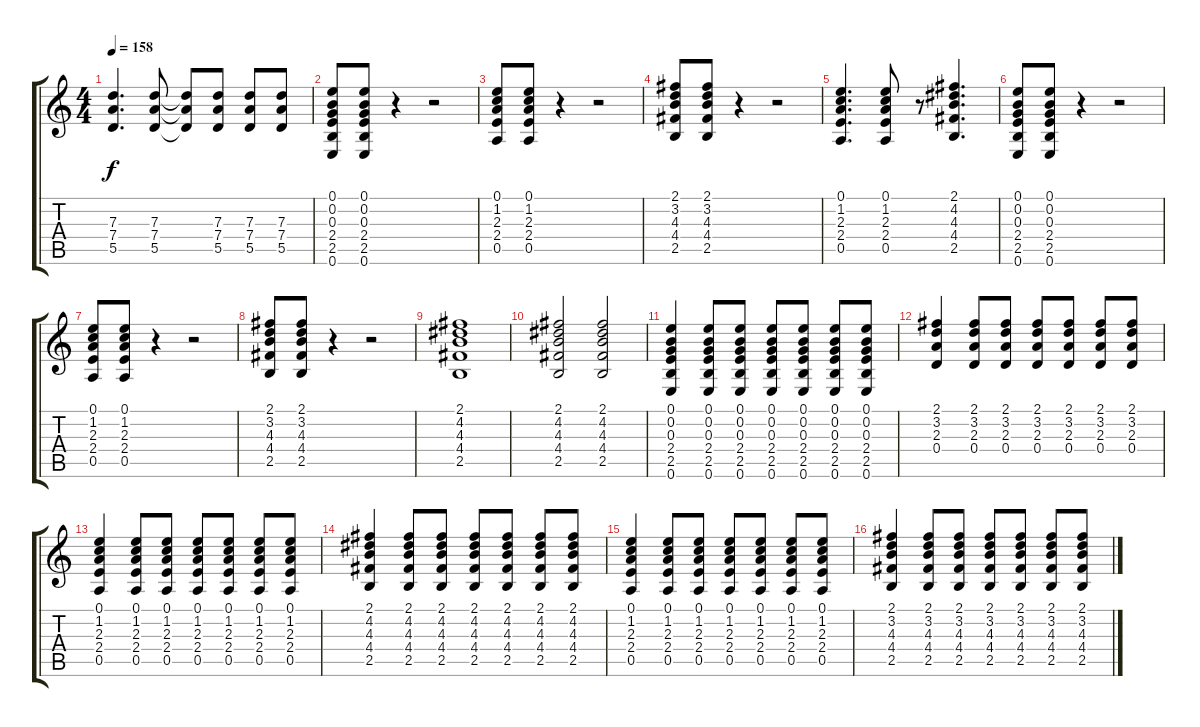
\track "" {instrument overdrivenguitar}
\staff {score tabs}
\tuning (E4 B3 G3 D3 A2 E2) {hide}
\ts (4 4)
\tempo 158
\clef g2
\ks c
(7.3 7.4 5.5).4{d dy f} (7.3 7.4 5.5).8 (7.3{t} 7.4{t} 5.5{t}).8 (7.3 7.4 5.5).8 (7.3 7.4 5.5).8 (7.3 7.4 5.5).8 |
(0.1 0.2 0.3 2.4 2.5 0.6).8{txt ""} (0.1 0.2 0.3 2.4 2.5 0.6).8 r.4 r.2 |
(0.1 1.2 2.3 2.4 0.5).8{txt ""} (0.1 1.2 2.3 2.4 0.5).8 r.4 r.2 |
(2.1 3.2 4.3 4.4 2.5).8 (2.1 3.2 4.3 4.4 2.5).8 r.4 r.2{txt ""} |
(0.1 1.2 2.3 2.4 0.5).4{d} (0.1 1.2 2.3 2.4 0.5).8 r.8 (2.1 4.2 4.3 4.4 2.5).4{d} |
(0.1 0.2 0.3 2.4 2.5 0.6).8{txt ""} (0.1 0.2 0.3 2.4 2.5 0.6).8 r.4 r.2 |
(0.1 1.2 2.3 2.4 0.5).8{txt ""} (0.1 1.2 2.3 2.4 0.5).8 r.4 r.2 |
(2.1 3.2 4.3 4.4 2.5).8 (2.1 3.2 4.3 4.4 2.5).8 r.4 r.2 |
(2.1 4.2 4.3 4.4 2.5).1 |
(2.1 4.2 4.3 4.4 2.5).2 (2.1 4.2 4.3 4.4 2.5).2 |
(0.1 0.2 0.3 2.4 2.5 0.6).4 (0.1 0.2 0.3 2.4 2.5 0.6).8{txt ""} (0.1 0.2 0.3 2.4 2.5 0.6).8 (0.1 0.2 0.3 2.4 2.5 0.6).8 (0.1 0.2 0.3 2.4 2.5 0.6).8 (0.1 0.2 0.3 2.4 2.5 0.6).8 (0.1 0.2 0.3 2.4 2.5 0.6).8 |
(2.1 3.2 2.3 0.4).4 (2.1 3.2 2.3 0.4).8 (2.1 3.2 2.3 0.4).8 (2.1 3.2 2.3 0.4).8 (2.1 3.2 2.3 0.4).8 (2.1 3.2 2.3 0.4).8 (2.1 3.2 2.3 0.4).8 |
(0.1 1.2 2.3 2.4 0.5).4{txt ""} (0.1 1.2 2.3 2.4 0.5).8 (0.1 1.2 2.3 2.4 0.5).8 (0.1 1.2 2.3 2.4 0.5).8 (0.1 1.2 2.3 2.4 0.5).8 (0.1 1.2 2.3 2.4 0.5).8 (0.1 1.2 2.3 2.4 0.5).8 |
(2.1 4.2 4.3 4.4 2.5).4 (2.1 4.2 4.3 4.4 2.5).8 (2.1 4.2 4.3 4.4 2.5).8 (2.1 4.2 4.3 4.4 2.5).8 (2.1 4.2 4.3 4.4 2.5).8 (2.1 4.2 4.3 4.4 2.5).8 (2.1 4.2 4.3 4.4 2.5).8 |
(0.1 1.2 2.3 2.4 0.5).4{txt ""} (0.1 1.2 2.3 2.4 0.5).8 (0.1 1.2 2.3 2.4 0.5).8 (0.1 1.2 2.3 2.4 0.5).8 (0.1 1.2 2.3 2.4 0.5).8 (0.1 1.2 2.3 2.4 0.5).8 (0.1 1.2 2.3 2.4 0.5).8 |
(2.1 3.2 4.3 4.4 2.5).4 (2.1 3.2 4.3 4.4 2.5).8 (2.1 3.2 4.3 4.4 2.5).8 (2.1 3.2 4.3 4.4 2.5).8 (2.1 3.2 4.3 4.4 2.5).8 (2.1 3.2 4.3 4.4 2.5).8 (2.1 3.2 4.3 4.4 2.5).8
